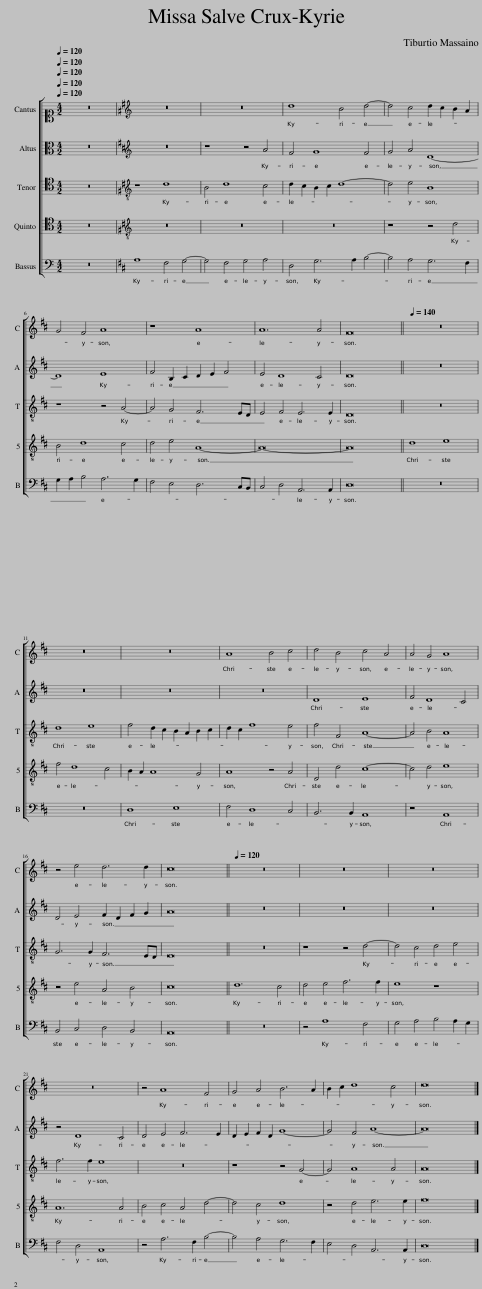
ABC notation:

X:1
%%score [ 1 2 [ 3 4 ] 5 ]
L:1/8
Q:1/4=120
M:4/2
I:linebreak $
K:C
V:1 alto1
V:2 alto
V:3 tenor
V:4 tenor
V:5 bass
V:1
 z16 |[K:D][K:treble] z16 | z16 | d8 B4 d4- | d4 c4 d2 c2 B2 A2 |$ %5
 G4 F4 A8 | z8 A8 | A12 A4 | F16 ||[Q:1/4=140] z16 |$ %10
 z16 | z16 | A8 B4 c4 | d4 B4 c4 A4 | A4 G4 A8 |$ %15
 z4 e4 d6 d2 | c16 ||[Q:1/4=120] z16 | z16 | z16 |$ %20
 z16 | z4 A8 F4 | G4 A4 B6 A2 | B2 c2 d8 c4 | d16 |] %25
V:2
 z16 |[K:D][K:treble] z16 | z8 z4 A4 | F4 G8 F4 | G4 A4 D8- |$ %5
 D8 E8 | F4 B,2 C2 D2 E2 F4 | E4 D8 C4 | D16 || z16 |$ %10
 z16 | z16 | z16 | D8 E8 | F4 D8 C4 |$ %15
 D4 E4 F2 D2 F2 G2 | A16 || z16 | z16 | z16 |$ %20
 z4 D8 C4 | D4 E4 F6 E2 | D2 E2 F2 D2 G8- | G4 F4 A8- | A16 |] %25
V:3
 z16 |[K:D][K:treble-8] z8 d8 | B4 d8 c4 | d2 c2 B2 c2 d8- | d4 e4 B8 |$ %5
 z8 z4 A4- | A4 G4 F6 ED | E4 F4 E6 E2 | D16 || z16 |$ %10
 d8 e8 | f4 d2 c2 B2 A2 B2 c2 | d2 c2 f8 e4 | f4 F4 A8- | A4 B4 A8 |$ %15
 G6 G2 F6 ED | E16 || z16 | z8 z4 d4- | d4 c4 d4 e4 |$ %20
 f6 f2 e8 | z16 | z8 z4 G4- | G4 A8 A4 | A16 |] %25
V:4
 z16 |[K:D][K:treble-8] z16 | z16 | z16 | z8 z4 d4 |$ %5
 B4 d8 c4 | d4 e4 A8- | A16- | A16 || d8 e8 |$ %10
 f4 d8 c4 | B2 A2 A8 G4 | A8 z4 A4 | D4 d4 c8- | c4 d4 e8 |$ %15
 z4 e4 A4 B4 | c16 || d12 c4 | d4 e4 f6 f2 | e8 z8 |$ %20
 A12 A4 | B4 c4 A4 d4- | d4 c4 d8 | z4 d4 e6 e2 | f16 |] %25
V:5
 z16 |[K:D] A,8 F,4 G,4- | G,4 F,4 G,4 A,4 | D,4 G,6 A,2 B,4- | B,4 A,4 G,6 F,2 |$ %5
 G,2 A,2 B,4 A,6 G,2 | F,4 E,4 D,6 C,B,, | C,4 D,4 A,,6 A,,2 | D,16 || z16 |$ %10
 z16 | D,8 E,8 | F,4 D,8 C,4 | B,,6 B,,2 A,,8 | z8 A,,8 |$ %15
 B,,4 C,4 D,4 B,,4 | A,,16 || z16 | z4 A,8 F,4 | G,4 A,4 B,4 A,2 G,2 |$ %20
 F,4 D,4 A,,8 | z4 A,6 F,2 B,4- | B,4 A,4 G,6 F,2 | E,4 D,4 A,,6 A,,2 | D,16 |] %25
